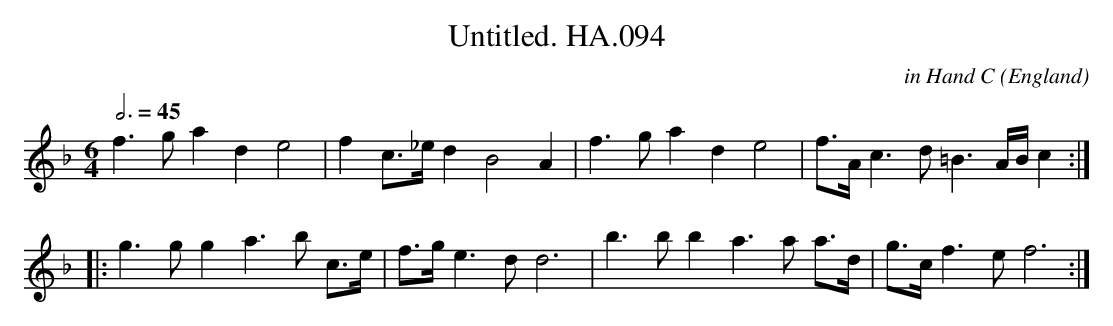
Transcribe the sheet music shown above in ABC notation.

X:1
T:Untitled. HA.094
C:in Hand C
L:1/4
M:6/4
O:England
Q:3/4=45
K:F
f>ga de2|fc3/4_e/4d B2A|f>ga de2|f3/4A/4c>d =B3/2A/4B/4c:|!
|:g>gga3/2b/ c3/4e/4|f3/4g/4e3/2d/d3|b>bb a>a a3/4d/4|g3/4c/4f>ef3:|
